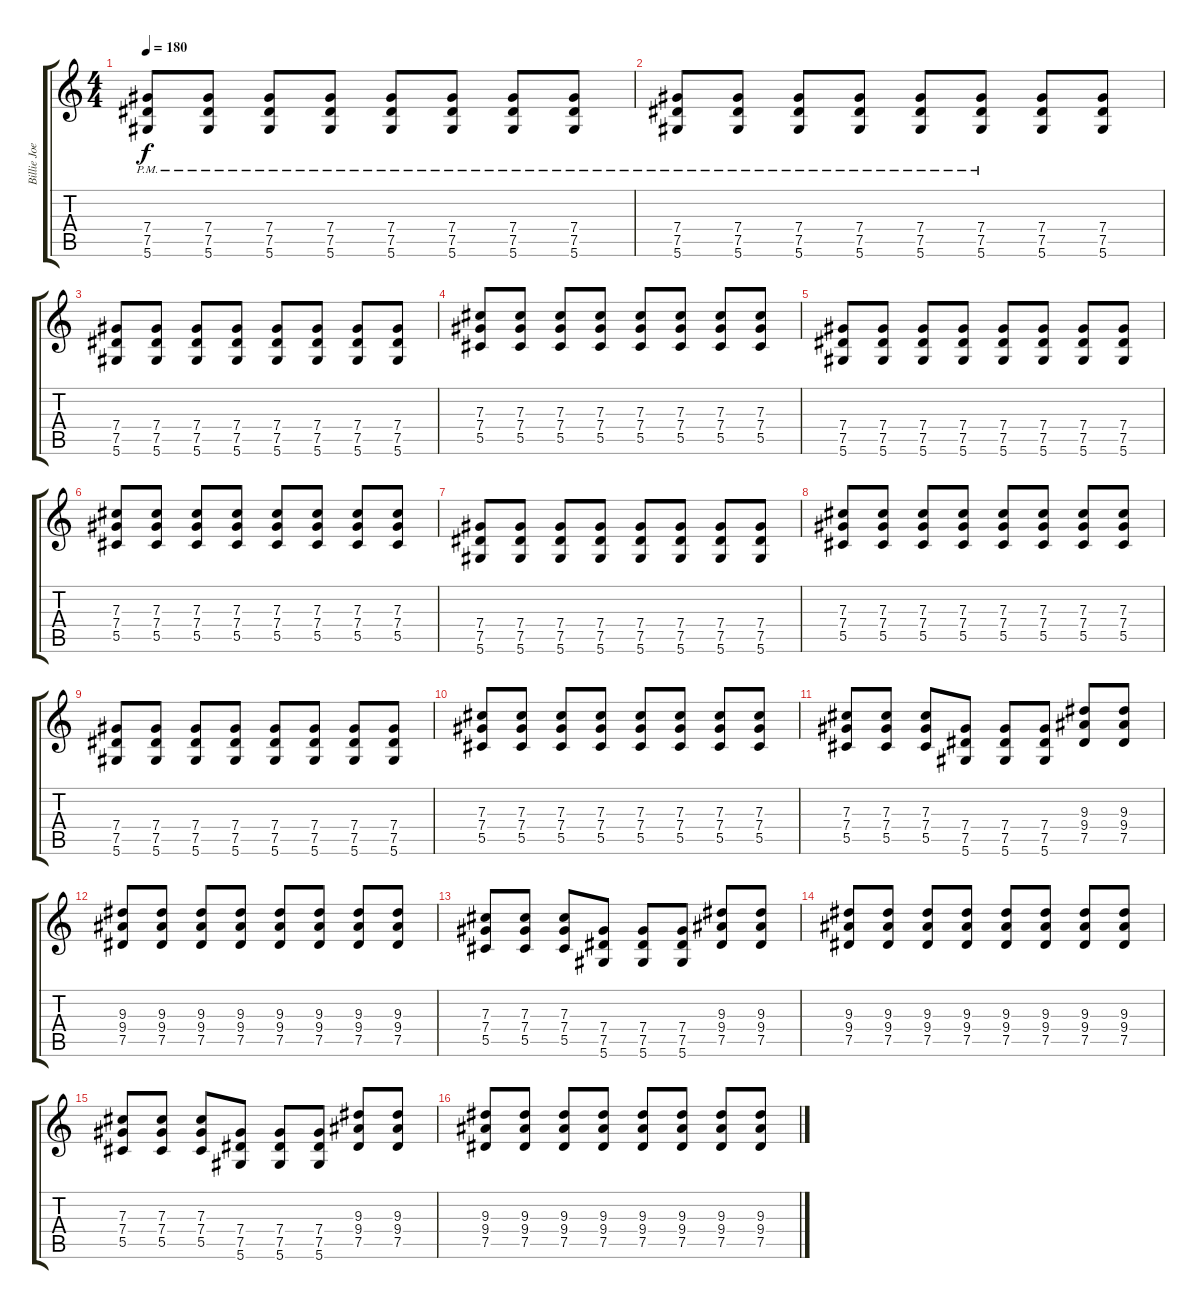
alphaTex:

\track ("Billie Joe Armsrtong" "Billie Joe") {instrument distortionguitar}
\staff {score tabs}
\tuning (Eb4 Bb3 Gb3 Db3 Ab2 Eb2) {hide}
\ts (4 4)
\tempo 180
\clef g2
\ks c
(7.4{pm} 7.5{pm} 5.6{pm}).8{dy f} (7.4{pm} 7.5{pm} 5.6{pm}).8 (7.4{pm} 7.5{pm} 5.6{pm}).8 (7.4{pm} 7.5{pm} 5.6{pm}).8 (7.4{pm} 7.5{pm} 5.6{pm}).8 (7.4{pm} 7.5{pm} 5.6{pm}).8 (7.4{pm} 7.5{pm} 5.6{pm}).8 (7.4{pm} 7.5{pm} 5.6{pm}).8 |
(7.4{pm} 7.5{pm} 5.6{pm}).8 (7.4{pm} 7.5{pm} 5.6{pm}).8 (7.4{pm} 7.5{pm} 5.6{pm}).8 (7.4{pm} 7.5{pm} 5.6{pm}).8 (7.4{pm} 7.5{pm} 5.6{pm}).8 (7.4{pm} 7.5{pm} 5.6{pm}).8 (7.4 7.5 5.6).8 (7.4 7.5 5.6).8 |
(7.4 7.5 5.6).8 (7.4 7.5 5.6).8 (7.4 7.5 5.6).8 (7.4 7.5 5.6).8 (7.4 7.5 5.6).8 (7.4 7.5 5.6).8 (7.4 7.5 5.6).8 (7.4 7.5 5.6).8 |
(7.3 7.4 5.5).8 (7.3 7.4 5.5).8 (7.3 7.4 5.5).8 (7.3 7.4 5.5).8 (7.3 7.4 5.5).8 (7.3 7.4 5.5).8 (7.3 7.4 5.5).8 (7.3 7.4 5.5).8 |
(7.4 7.5 5.6).8 (7.4 7.5 5.6).8 (7.4 7.5 5.6).8 (7.4 7.5 5.6).8 (7.4 7.5 5.6).8 (7.4 7.5 5.6).8 (7.4 7.5 5.6).8 (7.4 7.5 5.6).8 |
(7.3 7.4 5.5).8 (7.3 7.4 5.5).8 (7.3 7.4 5.5).8 (7.3 7.4 5.5).8 (7.3 7.4 5.5).8 (7.3 7.4 5.5).8 (7.3 7.4 5.5).8 (7.3 7.4 5.5).8 |
(7.4 7.5 5.6).8 (7.4 7.5 5.6).8 (7.4 7.5 5.6).8 (7.4 7.5 5.6).8 (7.4 7.5 5.6).8 (7.4 7.5 5.6).8 (7.4 7.5 5.6).8 (7.4 7.5 5.6).8 |
(7.3 7.4 5.5).8 (7.3 7.4 5.5).8 (7.3 7.4 5.5).8 (7.3 7.4 5.5).8 (7.3 7.4 5.5).8 (7.3 7.4 5.5).8 (7.3 7.4 5.5).8 (7.3 7.4 5.5).8 |
(7.4 7.5 5.6).8 (7.4 7.5 5.6).8 (7.4 7.5 5.6).8 (7.4 7.5 5.6).8 (7.4 7.5 5.6).8 (7.4 7.5 5.6).8 (7.4 7.5 5.6).8 (7.4 7.5 5.6).8 |
(7.3 7.4 5.5).8 (7.3 7.4 5.5).8 (7.3 7.4 5.5).8 (7.3 7.4 5.5).8 (7.3 7.4 5.5).8 (7.3 7.4 5.5).8 (7.3 7.4 5.5).8 (7.3 7.4 5.5).8 |
(7.3 7.4 5.5).8 (7.3 7.4 5.5).8 (7.3 7.4 5.5).8 (7.4 7.5 5.6).8 (7.4 7.5 5.6).8 (7.4 7.5 5.6).8 (9.3 9.4 7.5).8 (9.3 9.4 7.5).8 |
(9.3 9.4 7.5).8 (9.3 9.4 7.5).8 (9.3 9.4 7.5).8 (9.3 9.4 7.5).8 (9.3 9.4 7.5).8 (9.3 9.4 7.5).8 (9.3 9.4 7.5).8 (9.3 9.4 7.5).8 |
(7.3 7.4 5.5).8 (7.3 7.4 5.5).8 (7.3 7.4 5.5).8 (7.4 7.5 5.6).8 (7.4 7.5 5.6).8 (7.4 7.5 5.6).8 (9.3 9.4 7.5).8 (9.3 9.4 7.5).8 |
(9.3 9.4 7.5).8 (9.3 9.4 7.5).8 (9.3 9.4 7.5).8 (9.3 9.4 7.5).8 (9.3 9.4 7.5).8 (9.3 9.4 7.5).8 (9.3 9.4 7.5).8 (9.3 9.4 7.5).8 |
(7.3 7.4 5.5).8 (7.3 7.4 5.5).8 (7.3 7.4 5.5).8 (7.4 7.5 5.6).8 (7.4 7.5 5.6).8 (7.4 7.5 5.6).8 (9.3 9.4 7.5).8 (9.3 9.4 7.5).8 |
(9.3 9.4 7.5).8 (9.3 9.4 7.5).8 (9.3 9.4 7.5).8 (9.3 9.4 7.5).8 (9.3 9.4 7.5).8 (9.3 9.4 7.5).8 (9.3 9.4 7.5).8 (9.3 9.4 7.5).8
